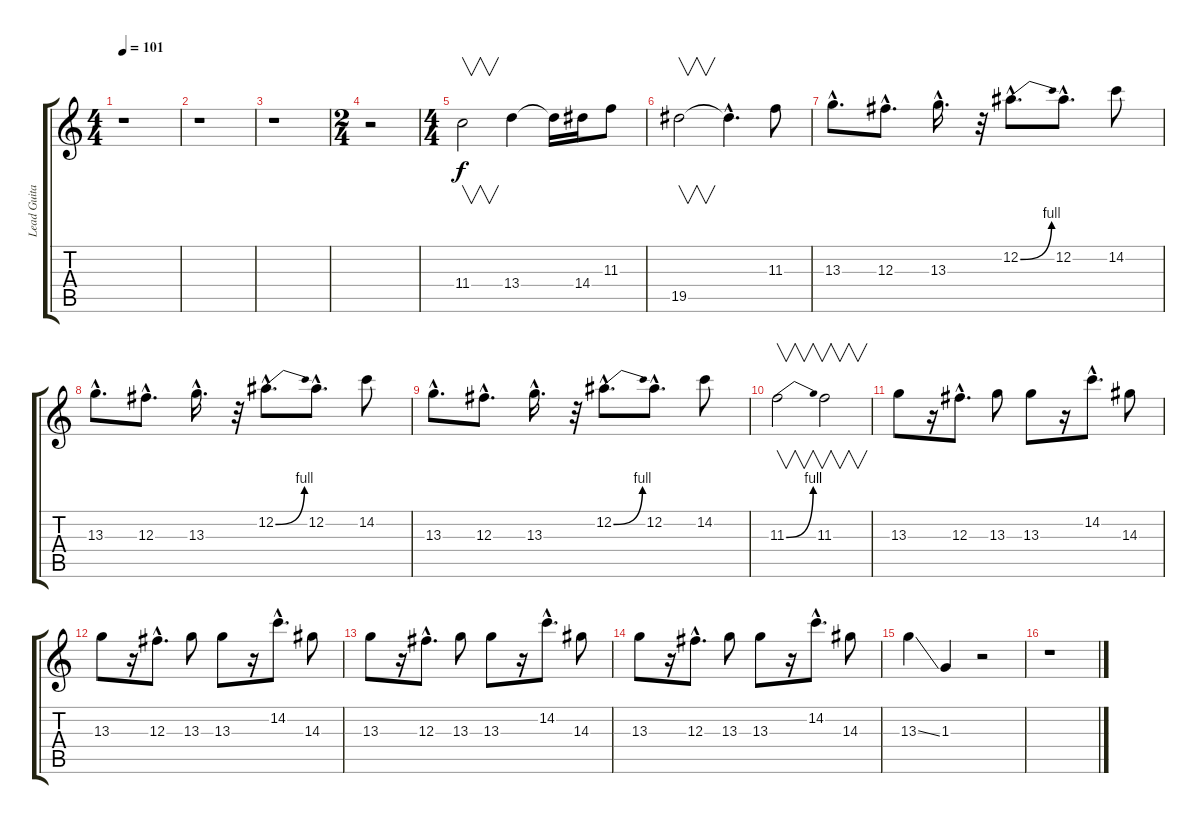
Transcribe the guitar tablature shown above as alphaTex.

\track ("Lead Guitar" "Lead Guita") {instrument distortionguitar}
\staff {score tabs}
\tuning (Eb4 Bb3 Gb3 Db3 Ab2 Eb2) {hide}
\ts (4 4)
\tempo 101
\clef g2
\ks c
r.1{dy f instrument distortionguitar} |
r.1 |
r.1 |
\ts (2 4)
r.2 |
\ts (4 4)
11.4.2{v} 13.4.4 13.4{t}.16 14.4.16 11.3.8 |
19.5.2{v} 19.5{hac t}.4{d} 11.3.8 |
13.3{hac}.8{d} 12.3{hac}.8{d} 13.3{hac}.16{d} r.32 12.2{be (bend 0 0 60 4) hac}.8{d} 12.2{hac}.8{d} 14.2.8 |
13.3{hac}.8{d} 12.3{hac}.8{d} 13.3{hac}.16{d} r.32 12.2{be (bend 0 0 60 4) hac}.8{d} 12.2{hac}.8{d} 14.2.8 |
13.3{hac}.8{d} 12.3{hac}.8{d} 13.3{hac}.16{d} r.32 12.2{be (bend 0 0 60 4) hac}.8{d} 12.2{hac}.8{d} 14.2.8 |
11.3{be (bend 0 0 60 4)}.2{v} 11.3.2{v} |
13.3.8 r.16 12.3{hac}.8{d} 13.3.8 13.3.8 r.16 14.2{hac}.8{d} 14.3.8 |
13.3.8 r.16 12.3{hac}.8{d} 13.3.8 13.3.8 r.16 14.2{hac}.8{d} 14.3.8 |
13.3.8 r.16 12.3{hac}.8{d} 13.3.8 13.3.8 r.16 14.2{hac}.8{d} 14.3.8 |
13.3.8 r.16 12.3{hac}.8{d} 13.3.8 13.3.8 r.16 14.2{hac}.8{d} 14.3.8 |
13.3{ss}.4 1.3.4 r.2 |
r.1
